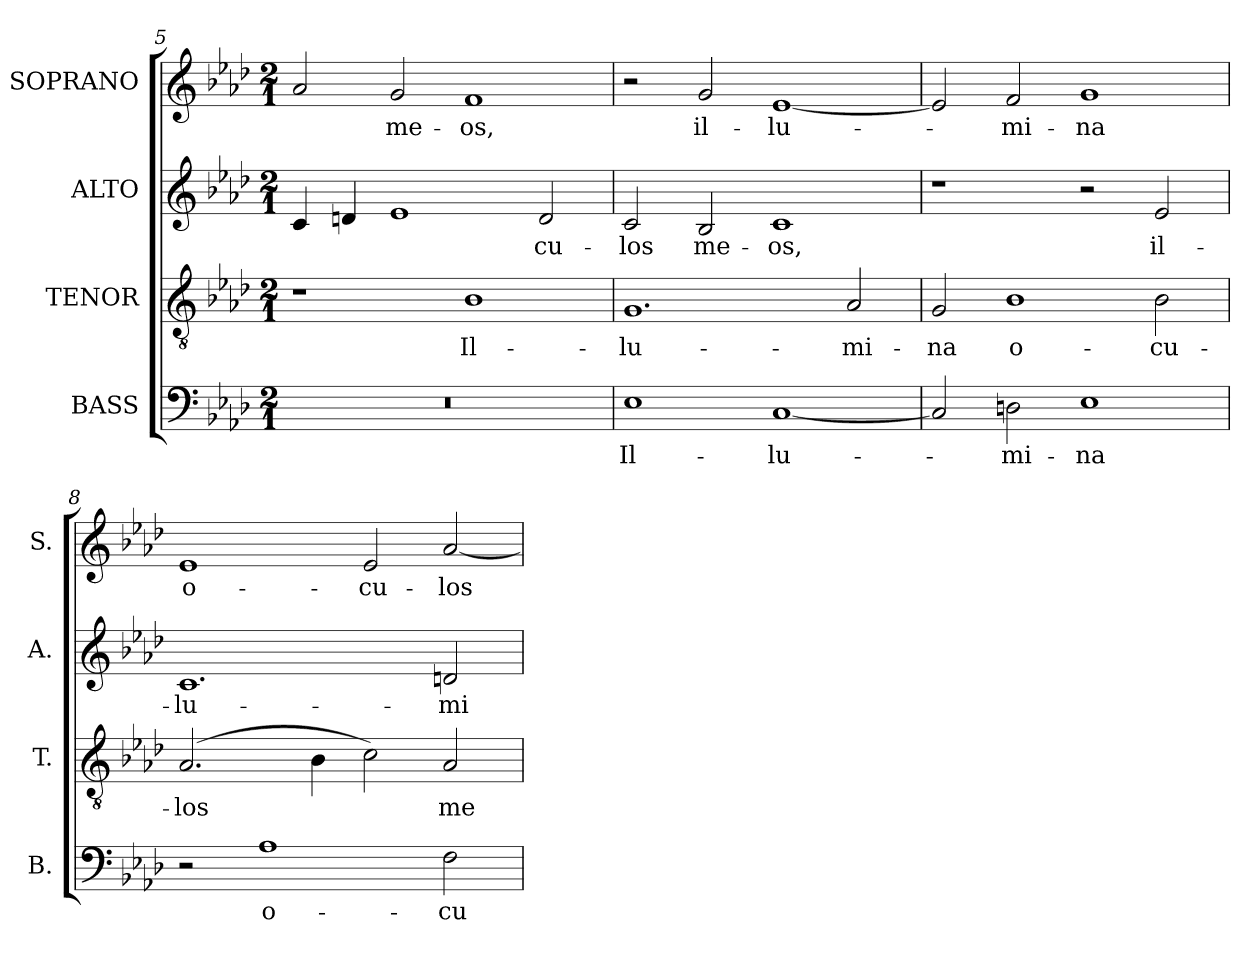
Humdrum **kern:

**kern	**text	**kern	**text	**kern	**text	**kern	**text
*part4	*part4	*part3	*part3	*part2	*part2	*part1	*part1
*staff4	*staff4	*staff3	*staff3	*staff2	*staff2	*staff1	*staff1
*I"BASS	*	*I"TENOR	*	*I"ALTO	*	*I"SOPRANO	*
*I'B.	*	*I'T.	*	*I'A.	*	*I'S.	*
*clefF4	*	*clefGv2	*	*clefG2	*	*clefG2	*
*	*	*ITrd7c12	*	*	*	*	*
*k[b-e-a-d-]	*	*k[b-e-a-d-]	*	*k[b-e-a-d-]	*	*k[b-e-a-d-]	*
*A-:	*	*A-:	*	*A-:	*	*A-:	*
*M2/1	*	*M2/1	*	*M2/1	*	*M2/1	*
=5	=5	=5	=5	=5	=5	=5	=5
!LO:N:vis=1	!	!	!	!	!	!	!
0r	.	1r	.	4ci/	.	2a-i/	.
.	.	.	.	4dni/	.	.	.
!	!	!	!	!	!	!	!LO:LY:b:color=#000000
.	.	.	.	1e-i	.	2gi/	me-
!	!	!	!LO:LY:b:color=#000000	!	!	!	!
!	!	!	!	!	!	!	!LO:LY:b:color=#000000
.	.	1BB-i	Il-	.	.	1fi	-os,
!	!	!	!	!	!LO:LY:b:color=#000000	!	!
.	.	.	.	2di/	-cu-	.	.
=6	=6	=6	=6	=6	=6	=6	=6
!	!LO:LY:b:color=#000000	!	!	!	!	!	!
!	!	!	!LO:LY:b:color=#000000	!	!	!	!
!	!	!	!	!	!LO:LY:b:color=#000000	!	!
1E-i	Il-	1.GGi	-lu-	2ci/	-los	2r	.
!	!	!	!	!	!LO:LY:b:color=#000000	!	!
!	!	!	!	!	!	!	!LO:LY:b:color=#000000
.	.	.	.	2B-i/	me-	2gi/	il-
!	!LO:LY:b:color=#000000	!	!	!	!	!	!
!	!	!	!	!	!LO:LY:b:color=#000000	!	!
!	!	!	!	!	!	!	!LO:LY:b:color=#000000
[1Ci	-lu-	.	.	1ci	-os,	[1e-i	-lu-
!	!	!	!LO:LY:b:color=#000000	!	!	!	!
.	.	2AA-i/	-mi-	.	.	.	.
!!LO:LB:g=z
=7	=7	=7	=7	=7	=7	=7	=7
!	!	!	!LO:LY:b:color=#000000	!	!	!	!
2Ci/]	.	2GGi/	-na	1r	.	2e-i/]	.
!	!LO:LY:b:color=#000000	!	!	!	!	!	!
!	!	!	!LO:LY:b:color=#000000	!	!	!	!
!	!	!	!	!	!	!	!LO:LY:b:color=#000000
2Dni\	-mi-	1BB-i	o-	.	.	2fi/	-mi-
!	!LO:LY:b:color=#000000	!	!	!	!	!	!
!	!	!	!	!	!	!	!LO:LY:b:color=#000000
1E-i	-na	.	.	2r	.	1gi	-na
!	!	!	!LO:LY:b:color=#000000	!	!	!	!
!	!	!	!	!	!LO:LY:b:color=#000000	!	!
.	.	2BB-i\	-cu-	2e-i/	il-	.	.
=8	=8	=8	=8	=8	=8	=8	=8
!	!	!	!LO:LY:b:color=#000000	!	!	!	!
!	!	!	!	!	!LO:LY:b:color=#000000	!	!
!	!	!	!	!	!	!	!LO:LY:b:color=#000000
2r	.	(2.AA-i/	-los	1.ci	-lu-	1e-i	o-
!	!LO:LY:b:color=#000000	!	!	!	!	!	!
1A-i	o-	.	.	.	.	.	.
.	.	4BB-i\	.	.	.	.	.
!	!	!	!	!	!	!	!LO:LY:b:color=#000000
.	.	2Ci\)	.	.	.	2e-i/	-cu-
!	!LO:LY:b:color=#000000	!	!	!	!	!	!
!	!	!	!LO:LY:b:color=#000000	!	!	!	!
!	!	!	!	!	!LO:LY:b:color=#000000	!	!
!	!	!	!	!	!	!	!LO:LY:b:color=#000000
2Fi\	-cu-	2AA-i/	me-	2dni/	-mi-	[2a-i/	-los
=	=	=	=	=	=	=	=
*-	*-	*-	*-	*-	*-	*-	*-
